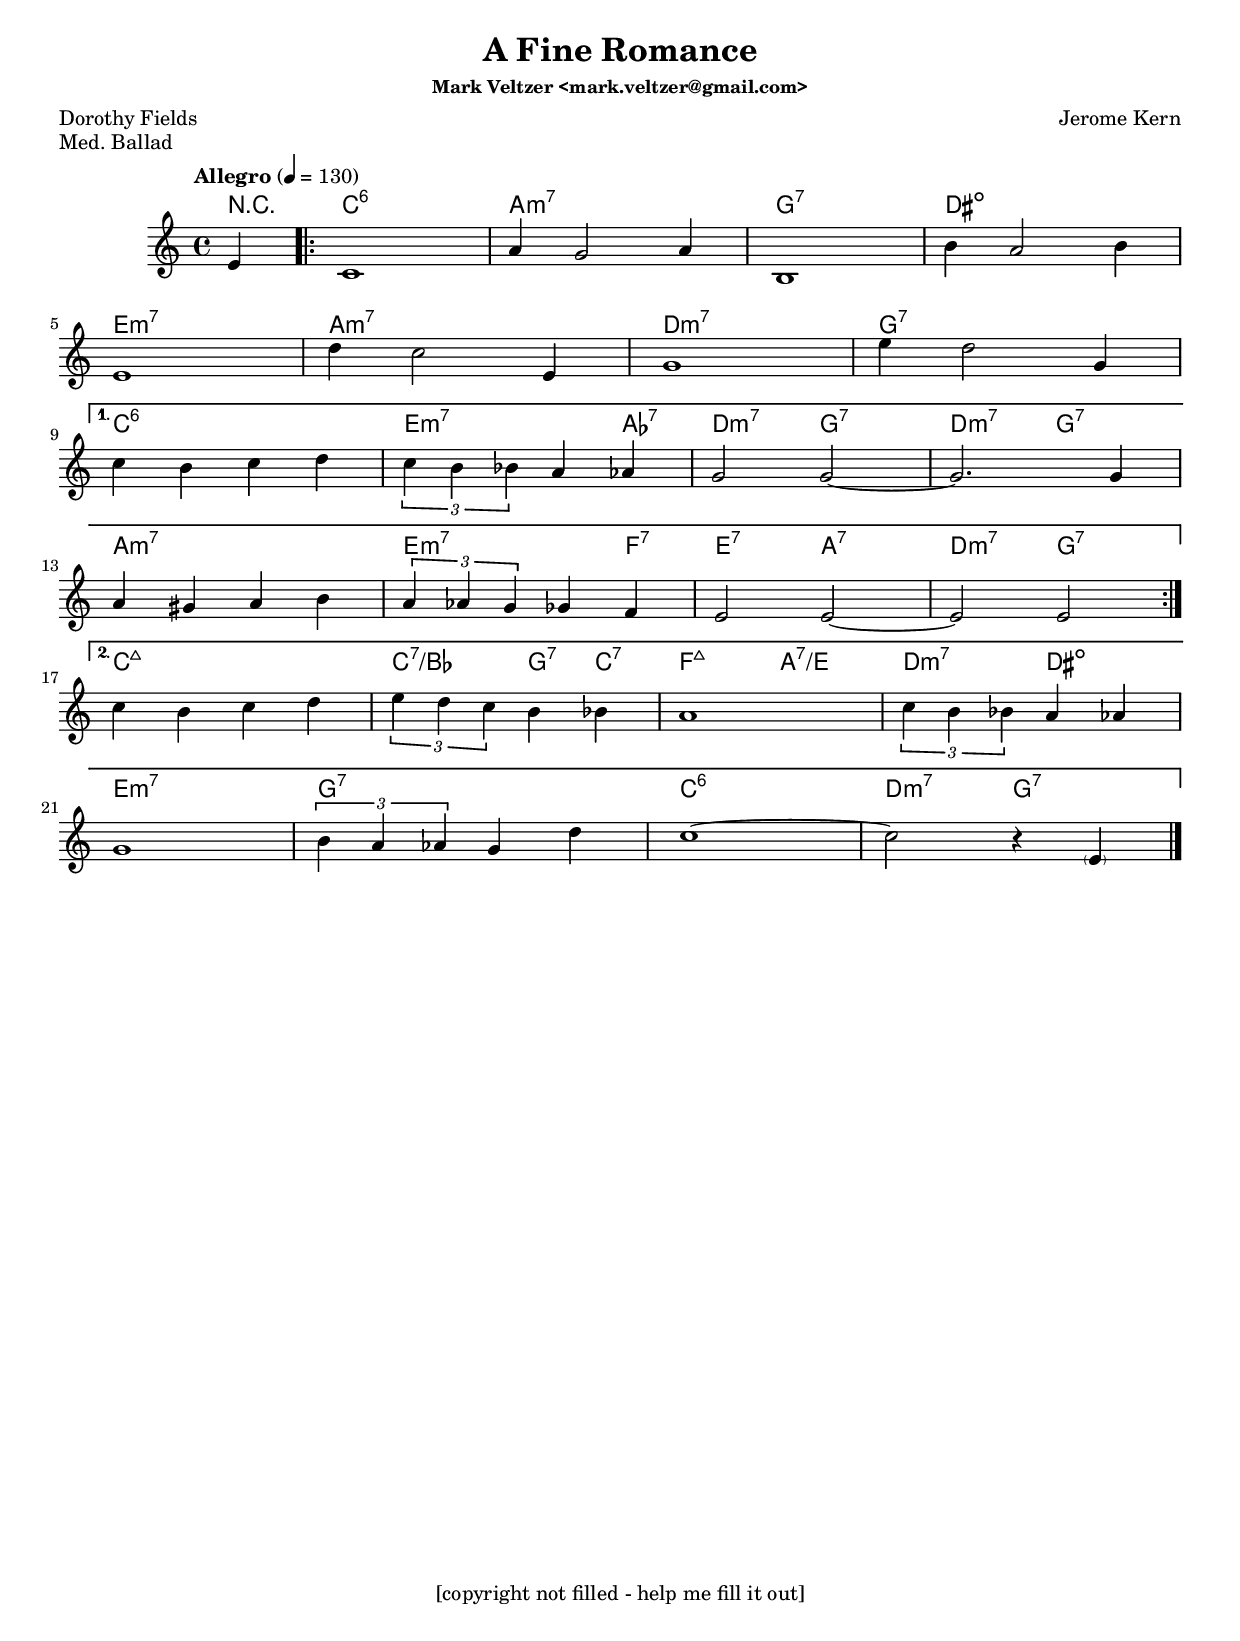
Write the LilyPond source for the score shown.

\include "src/include/common.lyi"
\header {
	title="A Fine Romance"
	composer="Jerome Kern"
	poet="Dorothy Fields"
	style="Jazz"
	remark="copied from the real book"
	piece="Med. Ballad"

	completion="0"
	uuid="7c9691e6-a26e-11df-8418-0019d11e5a41"
}

%{
	TODO:
	- add lyrics
%}

myChords=\chords {
	\startChords

	\startSong

	\partial 4 r4 |
	\repeat volta 2 {
		c1:6 | a1:m7 | g1:7 | dis1:dim | \myEndLine
		e1:m7 | a1:m7 | d1:m7 | g1:7 | \myEndLine
	}
	\alternative {
		{
			c1:6 | e2.:m7 aes4:7 | d2:m7 g2:7 | d2:m7 g2:7 | \myEndLine
			a1:m7 | e2.:m7 f4:7 | e2:7 a2:7 | d2:m7 g2:7 | \myEndLine
		}
		{
			c1:maj7 | c2:7/bes g4:7 c4:7 | f2:maj7 a2:7/e | d2:m7 dis2:dim | \myEndLine
			e1:m7 | g1:7 | c1:6 | d2:m7 g2:7 | \myEndLine
		}
	}

	\endSong

	\endChords
}

myVoice={
	\key c \major
	\time 4/4
	%% http://veltzer.net/blog/blog/2010/08/14/musical-tempo-table/
	\tempo "Allegro" 4 = 130
	\partial 4 e'4 |
	\repeat volta 2 {
		c'1 | a'4 g'2 a'4 | b1 | b'4 a'2 b'4 |
		e'1 | d''4 c''2 e'4 | g'1 | e''4 d''2 g'4 |
	}
	\alternative {
		{
			c''4 b'4 c''4 d''4 | \times 2/3 { c''4 b'4 bes'4 } a'4 aes'4 | g'2 g'2~ | g'2. g'4 |
			a'4 gis'4 a'4 b'4 | \times 2/3 { a'4 aes'4 g'4 } ges'4 f'4 | e'2 e'2~ | e'2 e'2 |
		}
		{
			c''4 b'4 c''4 d''4 | \times 2/3 { e''4 d''4 c''4 } b'4 bes'4 | a'1 | \times 2/3 { c''4 b'4 bes'4 } a'4 aes'4 |
			g'1 | \times 2/3 { b'4 a'4 aes'4 } g'4 d''4 | c''1~ | c''2 r4 <\parenthesize e'>4 |
		}
	}
}

%% score for printing
\score {
	<<
		\new ChordNames="mychords" \myChords
		\new Voice="myvoice" \myVoice
	>>
	\layout {
	}
}
%% score for midi
\score {
	\unfoldRepeats
	<<
		\new ChordNames="mychords" \myChords
		\new Voice="myvoice" \myVoice
	>>
	\midi {
	}
}
